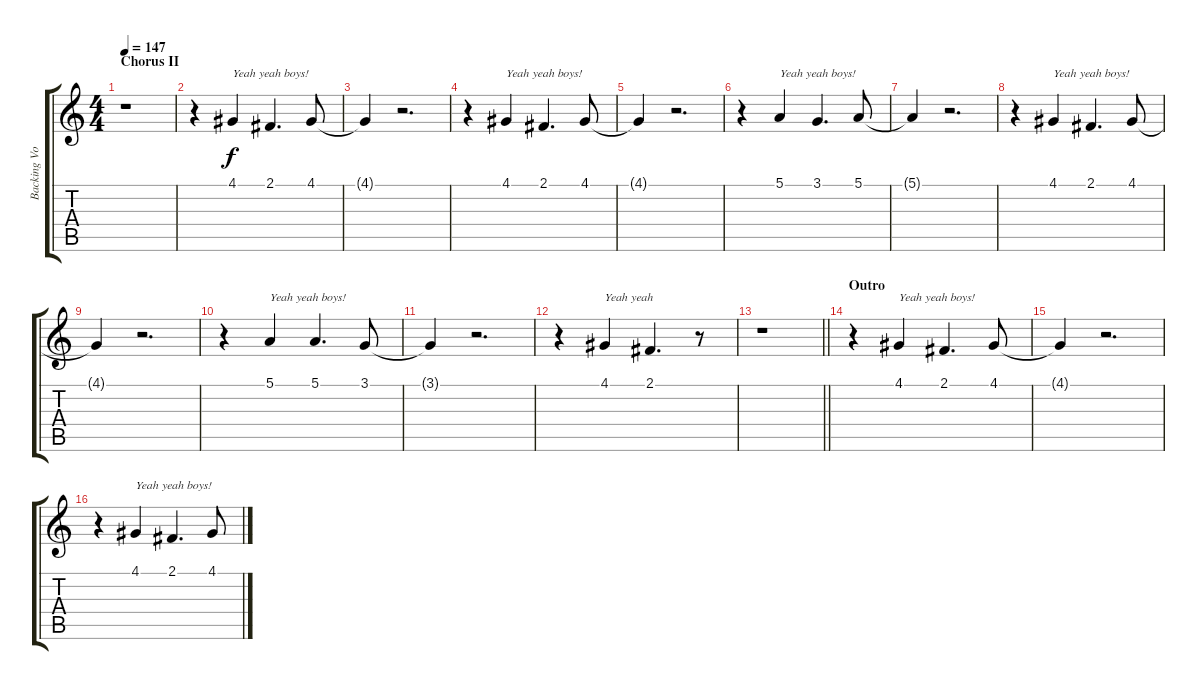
\track ("Backing Vocals" "Backing Vo") {instrument tenorsax}
\staff {score tabs}
\tuning (E4 B3 G3 D3 A2 E2) {hide}
\ts (4 4)
\section ("" "Chorus II")
\tempo 147
\clef g2
\ks c
r.1{dy f} |
r.4 4.1.4{txt "Yeah yeah boys!"} 2.1.4{d} 4.1.8 |
4.1{t}.4 r.2{d} |
r.4 4.1.4{txt "Yeah yeah boys!"} 2.1.4{d} 4.1.8 |
4.1{t}.4 r.2{d} |
r.4 5.1.4{txt "Yeah yeah boys!"} 3.1.4{d} 5.1.8 |
5.1{t}.4 r.2{d} |
r.4 4.1.4{txt "Yeah yeah boys!"} 2.1.4{d} 4.1.8 |
4.1{t}.4 r.2{d} |
r.4 5.1.4{txt "Yeah yeah boys!"} 5.1.4{d} 3.1.8 |
3.1{t}.4 r.2{d} |
r.4 4.1.4{txt "Yeah yeah"} 2.1.4{d} r.8 |
\barLineRight lightlight
r.1 |
\section ("" "Outro")
r.4 4.1.4{txt "Yeah yeah boys!"} 2.1.4{d} 4.1.8 |
4.1{t}.4 r.2{d} |
r.4 4.1.4{txt "Yeah yeah boys!"} 2.1.4{d} 4.1.8
